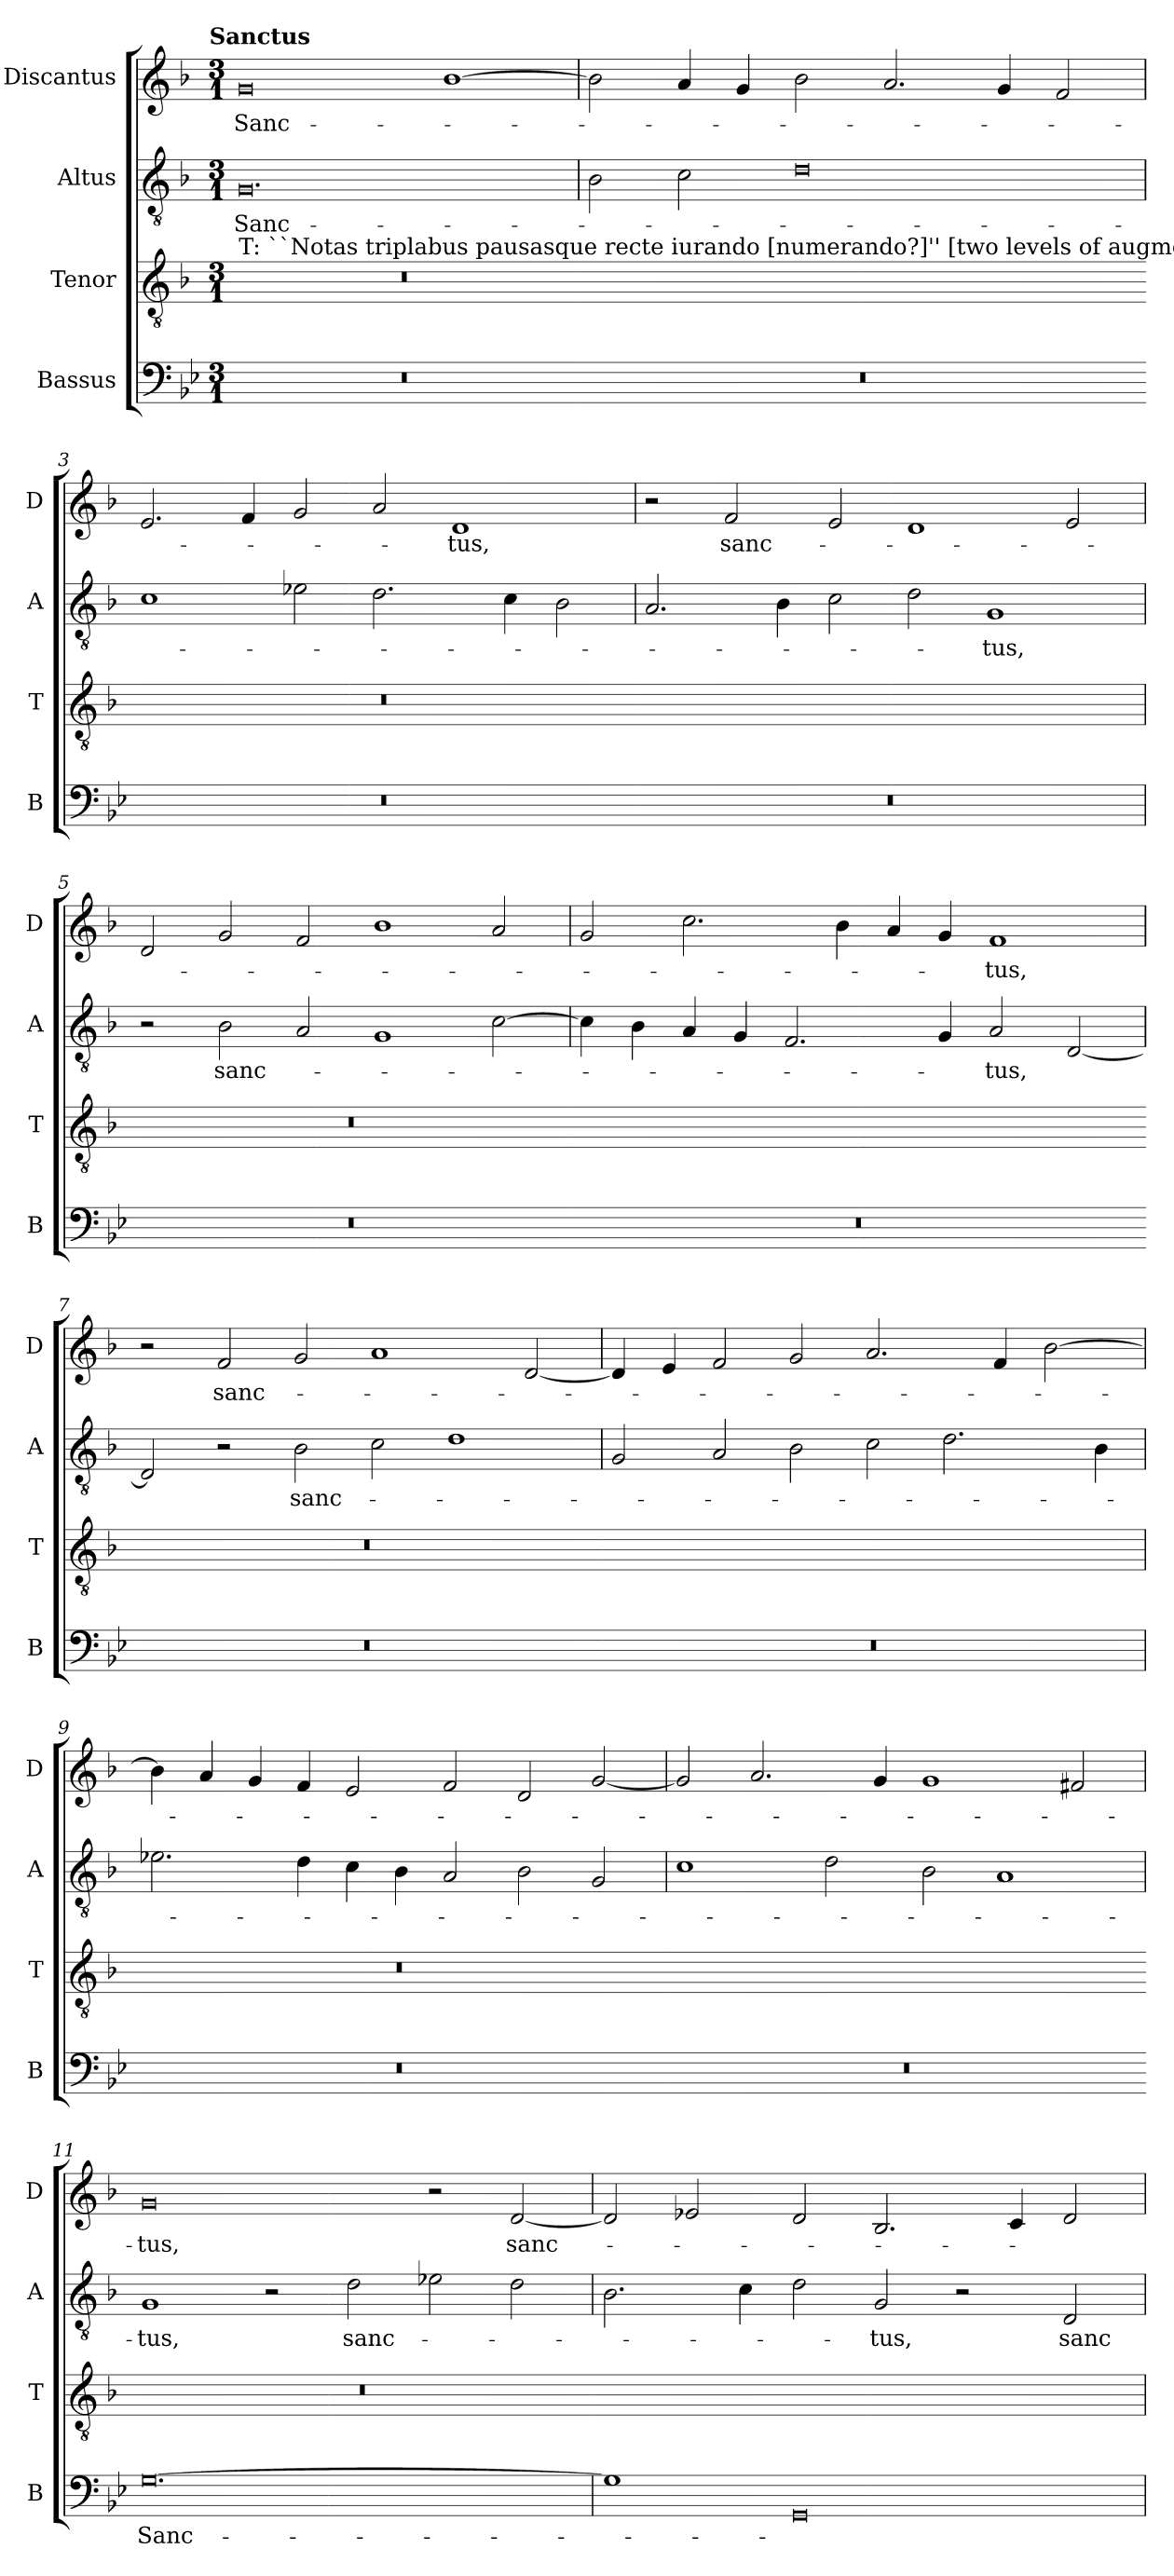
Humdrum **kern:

**kern	**text	**kern	**kern	**text	**kern	**text
*part4	*part4	*part3	*part2	*part2	*part1	*part1
*staff4	*staff4	*staff3	*staff2	*staff2	*staff1	*staff1
*I"Bassus	*	*I"Tenor	*I"Altus	*	*I"Discantus	*
*I'B	*	*I'T	*I'A	*	*I'D	*
*clefF4	*	*clefGv2	*clefGv2	*	*clefG2	*
*k[b-e-]	*	*k[b-]	*k[b-]	*	*k[b-]	*
*g:	*	*d:	*d:	*	*d:	*
!!LO:TX:omd:t=Sanctus
*M3/1	*	*M3/1	*M3/1	*	*M3/1	*
*MM300	*	*MM300	*MM300	*	*MM300	*
=1	=1	=1	=1	=1	=1	=1
!	!	!LO:TX:a:t=T&colon; ``Notas triplabus pausasque recte iurando [numerando?]'' [two levels of augmentation]	!	!	!	!
!	!	!LO:N:vis=2.	!	!	!	!
0.r	.	0.r	0.G	Sanc-	0g	Sanc-
.	.	.	.	.	[1b-	.
=2	=2	=2-	=2	=2	=2	=2
!	!	!LO:N:vis=2.	!	!	!	!
0.r	.	0.ryy	2B-	.	2b-]	.
.	.	.	2c	.	4a	.
.	.	.	.	.	4g	.
.	.	.	0d	.	2b-	.
.	.	.	.	.	2.a	.
.	.	.	.	.	4g	.
.	.	.	.	.	2f	.
=3	=3	=3-	=3	=3	=3	=3
!	!	!LO:N:vis=2.	!	!	!	!
0.r	.	0.r	1c	.	2.e	.
.	.	.	.	.	4f	.
.	.	.	2e-X	.	2g	.
.	.	.	2.d	.	2a	.
.	.	.	.	.	1d	-tus,
.	.	.	4c	.	.	.
.	.	.	2B-	.	.	.
=4	=4	=4-	=4	=4	=4	=4
!	!	!LO:N:vis=2.	!	!	!	!
0.r	.	0.ryy	2.A	.	2r	.
.	.	.	.	.	2f	sanc-
.	.	.	4B-	.	.	.
.	.	.	2c	.	2e	.
.	.	.	2d	.	1d	.
.	.	.	1G	-tus,	.	.
.	.	.	.	.	2e	.
=5	=5	=5	=5	=5	=5	=5
!	!	!LO:N:vis=2.	!	!	!	!
0.r	.	0.r	2r	.	2d	.
.	.	.	2B-	sanc-	2g	.
.	.	.	2A	.	2f	.
.	.	.	1G	.	1b-	.
.	.	.	[2c	.	2a	.
=6	=6	=6-	=6	=6	=6	=6
!	!	!LO:N:vis=2.	!	!	!	!
0.r	.	0.ryy	4c]	.	2g	.
.	.	.	4B-	.	.	.
.	.	.	4A	.	2.cc	.
.	.	.	4G	.	.	.
.	.	.	2.F	.	.	.
.	.	.	.	.	4b-	.
.	.	.	.	.	4a	.
.	.	.	4G	.	4g	.
.	.	.	2A	-tus,	1f	-tus,
.	.	.	[2D	.	.	.
=7	=7	=7-	=7	=7	=7	=7
!	!	!LO:N:vis=2.	!	!	!	!
0.r	.	0.r	2D]	.	2r	.
.	.	.	2r	.	2f	sanc-
.	.	.	2B-	sanc-	2g	.
.	.	.	2c	.	1a	.
.	.	.	1d	.	.	.
.	.	.	.	.	[2d	.
=8	=8	=8-	=8	=8	=8	=8
!	!	!LO:N:vis=2.	!	!	!	!
0.r	.	0.ryy	2G	.	4d]	.
.	.	.	.	.	4e	.
.	.	.	2A	.	2f	.
.	.	.	2B-	.	2g	.
.	.	.	2c	.	2.a	.
.	.	.	2.d	.	.	.
.	.	.	.	.	4f	.
.	.	.	.	.	[2b-	.
.	.	.	4B-	.	.	.
=9	=9	=9	=9	=9	=9	=9
!	!	!LO:N:vis=2.	!	!	!	!
0.r	.	0.r	2.e-X	.	4b-]	.
.	.	.	.	.	4a	.
.	.	.	.	.	4g	.
.	.	.	4d	.	4f	.
.	.	.	4c	.	2e	.
.	.	.	4B-	.	.	.
.	.	.	2A	.	2f	.
.	.	.	2B-	.	2d	.
.	.	.	2G	.	[2g	.
=10	=10	=10-	=10	=10	=10	=10
!	!	!LO:N:vis=2.	!	!	!	!
0.r	.	0.ryy	1c	.	2g]	.
.	.	.	.	.	2.a	.
.	.	.	2d	.	.	.
.	.	.	.	.	4g	.
.	.	.	2B-	.	1g	.
.	.	.	1A	.	.	.
.	.	.	.	.	2f#X	.
=11	=11	=11-	=11	=11	=11	=11
!	!	!LO:N:vis=2.	!	!	!	!
[0.G	Sanc-	0.r	1G	-tus,	0g	-tus,
.	.	.	2r	.	.	.
.	.	.	2d	sanc-	.	.
.	.	.	2e-X	.	2r	.
.	.	.	2d	.	[2d	sanc-
=12	=12	=12-	=12	=12	=12	=12
!	!	!LO:N:vis=2.	!	!	!	!
1G]	.	0.ryy	2.B-	.	2d]	.
.	.	.	.	.	2e-X	.
.	.	.	4c	.	.	.
0GG	.	.	2d	.	2d	.
.	.	.	2G	-tus,	2.B-	.
.	.	.	2r	.	.	.
.	.	.	.	.	4c	.
.	.	.	2D	sanc-	2d	.
=	=	=	=	=	=	=
*-	*-	*-	*-	*-	*-	*-
